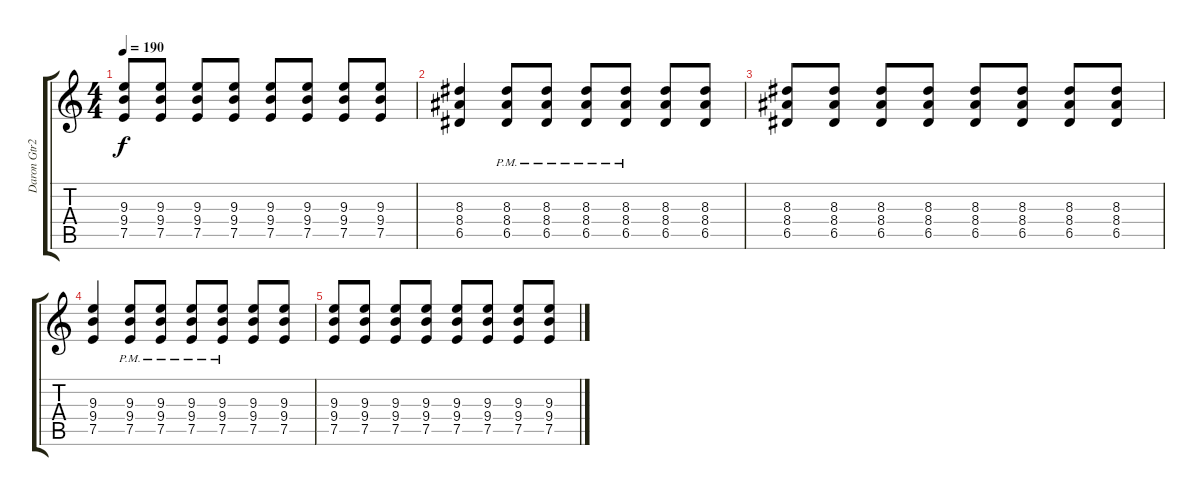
\track ("Daron Gtr2" "Daron Gtr2") {instrument distortionguitar}
\staff {score tabs}
\tuning (E4 B3 G3 D3 A2 D2) {hide}
\ts (4 4)
\tempo 190
\clef g2
\ks c
(9.3 9.4 7.5).8{dy f} (9.3 9.4 7.5).8 (9.3 9.4 7.5).8 (9.3 9.4 7.5).8 (9.3 9.4 7.5).8 (9.3 9.4 7.5).8 (9.3 9.4 7.5).8 (9.3 9.4 7.5).8 |
(8.3 8.4 6.5).4 (8.3{pm} 8.4{pm} 6.5{pm}).8 (8.3{pm} 8.4{pm} 6.5{pm}).8 (8.3{pm} 8.4{pm} 6.5{pm}).8 (8.3{pm} 8.4{pm} 6.5{pm}).8 (8.3 8.4 6.5).8 (8.3 8.4 6.5).8 |
(8.3 8.4 6.5).8 (8.3 8.4 6.5).8 (8.3 8.4 6.5).8 (8.3 8.4 6.5).8 (8.3 8.4 6.5).8 (8.3 8.4 6.5).8 (8.3 8.4 6.5).8 (8.3 8.4 6.5).8 |
(9.3 9.4 7.5).4 (9.3{pm} 9.4{pm} 7.5{pm}).8 (9.3{pm} 9.4{pm} 7.5{pm}).8 (9.3{pm} 9.4{pm} 7.5{pm}).8 (9.3{pm} 9.4{pm} 7.5{pm}).8 (9.3 9.4 7.5).8 (9.3 9.4 7.5).8 |
(9.3 9.4 7.5).8 (9.3 9.4 7.5).8 (9.3 9.4 7.5).8 (9.3 9.4 7.5).8 (9.3 9.4 7.5).8 (9.3 9.4 7.5).8 (9.3 9.4 7.5).8 (9.3 9.4 7.5).8
